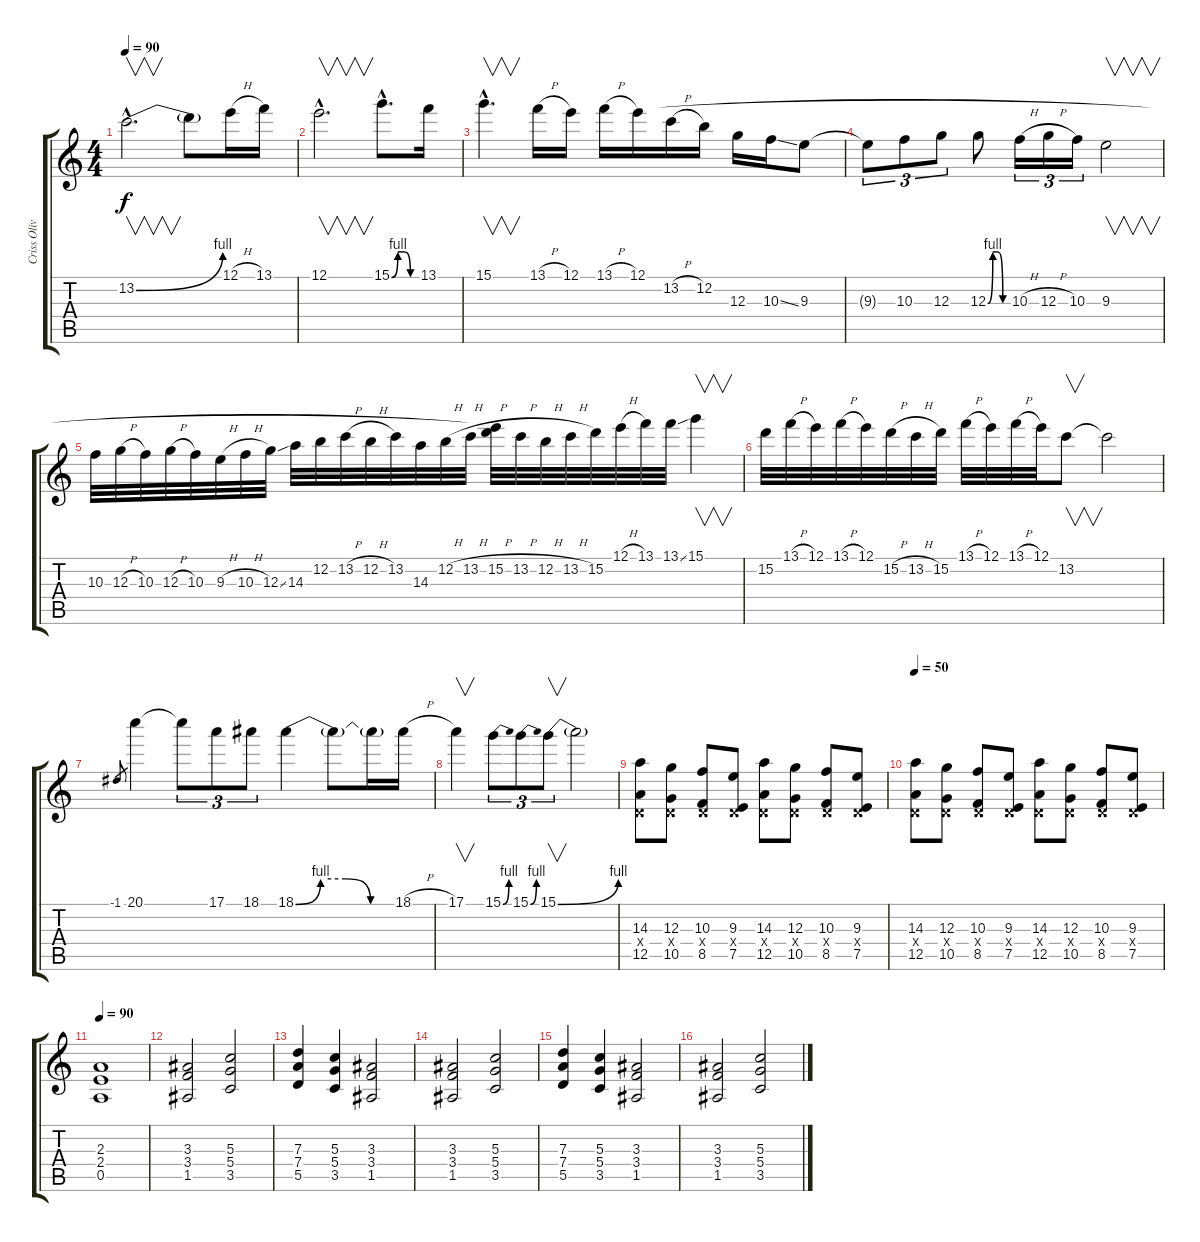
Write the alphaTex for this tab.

\track ("Criss Oliva (Lead)" "Criss Oliv") {instrument overdrivenguitar}
\staff {score tabs}
\tuning (E4 B3 G3 D3 A2 D2) {hide}
\ts (4 4)
\tempo 90
\clef g2
\ks c
13.2{be (bend 0 0 60 4) hac}.2{v d dy f} 13.2{t}.8 12.1{h}.16 13.1.16 |
12.1{hac}.2{v d} 15.1{be (custom 0 0 15 4 30 4 45 0 60 0) hac}.8{d} 13.1.16 |
15.1{hac}.4{v d} 13.1{h}.16 12.1.16 13.1{h}.16 12.1.16 13.2{h}.16 12.2.16 12.3.16 10.3{ss}.16 9.3.8 |
9.3{t}.8{tu (3 2)} 10.3.8{tu (3 2)} 12.3.8{tu (3 2)} 12.3{be (custom 0 0 15 4 30 4 45 0 60 0)}.8 10.3{h}.16{tu (3 2)} 12.3{h}.16{tu (3 2)} 10.3.16{tu (3 2)} 9.3.2{v} |
10.3.32 12.3{h}.32 10.3.32 12.3{h}.32 10.3.32 9.3{h}.32 10.3{h}.32 12.3{ss}.32 14.3.32 12.2.32 13.2{h}.32 12.2{h}.32 13.2.32 14.3.32 12.2{h}.32 13.2{h}.32 (12.1{t} 15.2{h}).32 13.2{h}.32 12.2{h}.32 13.2{h}.32 15.2.32 12.1{h}.32 13.1.32 13.1{ss}.32 15.1.4{v} |
15.2.32 13.1{h}.32 12.1.32 13.1{h}.32 12.1.32 15.2{h}.32 13.2{h}.32 15.2.32 13.1{h}.32 12.1.32 13.1{h}.32 12.1.32 13.2.8{v} 13.2{t}.2 |
-1.1.8{gr} 20.1.4 20.1{t}.8{tu (3 2)} 17.1.8{tu (3 2)} 18.1.8{tu (3 2)} 18.1{be (custom 0 0 15 4 30 4 45 0 60 0)}.4 18.1{t}.8 18.1{t}.16 18.1{h}.16 |
17.1.4{v} 15.1{be (bend 0 0 60 4)}.8{tu (3 2)} 15.1{be (bend 0 0 60 4)}.8{tu (3 2)} 15.1{be (bend 0 0 60 4)}.8{v tu (3 2)} 15.1{t}.2 |
(14.3 0.4{x} 12.5).8 (12.3 0.4{x} 10.5).8 (10.3 0.4{x} 8.5).8 (9.3 0.4{x} 7.5).8 (14.3 0.4{x} 12.5).8 (12.3 0.4{x} 10.5).8 (10.3 0.4{x} 8.5).8 (9.3 0.4{x} 7.5).8 |
\tempo 50
(14.3 0.4{x} 12.5).8 (12.3 0.4{x} 10.5).8 (10.3 0.4{x} 8.5).8 (9.3 0.4{x} 7.5).8 (14.3 0.4{x} 12.5).8 (12.3 0.4{x} 10.5).8 (10.3 0.4{x} 8.5).8 (9.3 0.4{x} 7.5).8 |
\tempo 90
(2.3 2.4 0.5).1 |
(3.3 3.4 1.5).2 (5.3 5.4 3.5).2 |
(7.3 7.4 5.5).4 (5.3 5.4 3.5).4 (3.3 3.4 1.5).2 |
(3.3 3.4 1.5).2 (5.3 5.4 3.5).2 |
(7.3 7.4 5.5).4 (5.3 5.4 3.5).4 (3.3 3.4 1.5).2 |
(3.3 3.4 1.5).2 (5.3 5.4 3.5).2
